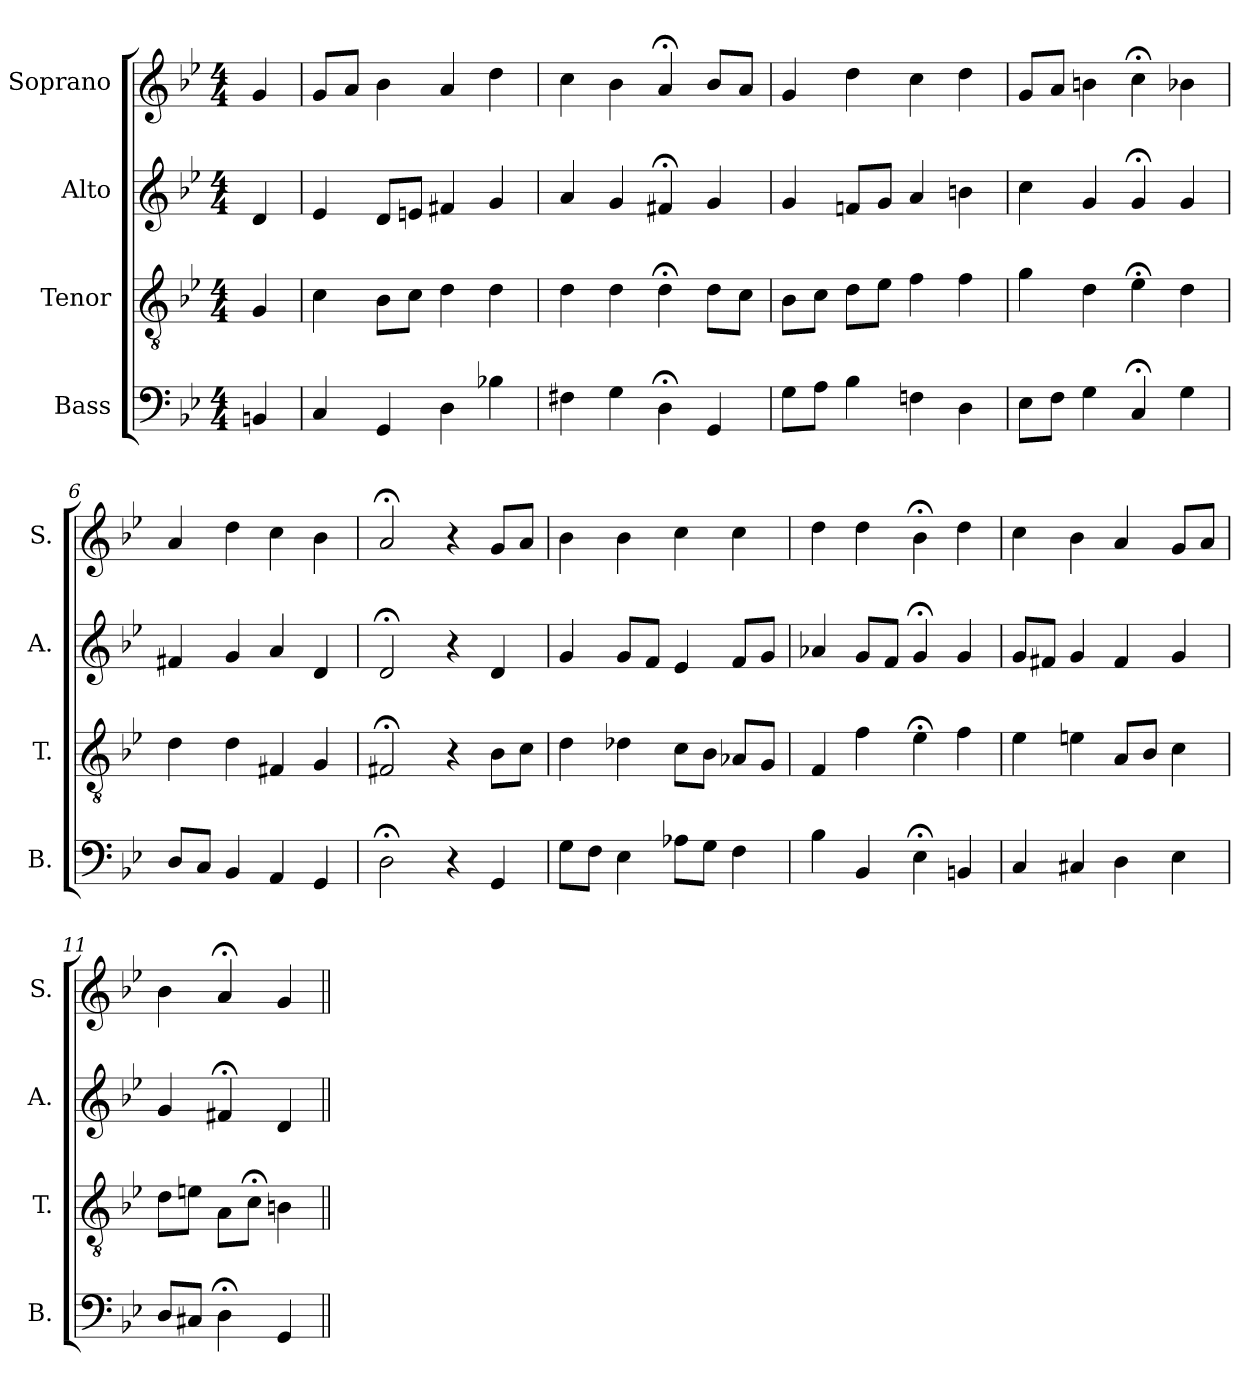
**kern	**kern	**kern	**kern
*part4	*part3	*part2	*part1
*staff4	*staff3	*staff2	*staff1
*I"Bass	*I"Tenor	*I"Alto	*I"Soprano
*I'B.	*I'T.	*I'A.	*I'S.
*clefF4	*clefGv2	*clefG2	*clefG2
*	*ITrd7c12	*	*
*k[b-e-]	*k[b-e-]	*k[b-e-]	*k[b-e-]
*B-:	*B-:	*B-:	*B-:
*M4/4	*M4/4	*M4/4	*M4/4
=1	=1	=1	=1
4BBn/	4GG/	4d/	4g/
=2	=2	=2	=2
4C/	4C\	4e-/	8g/L
.	.	.	8a/J
4GG/	8BB-\L	8d/L	4b-\
.	8C\J	8en/J	.
4D\	4D\	4f#X/	4a/
4B-X\	4D\	4g/	4dd\
=3	=3	=3	=3
4F#X\	4D\	4a/	4cc\
4G\	4D\	4g/	4b-\
4D;<\	4D;<\	4f#X;</	4a;</
4GG/	8D\L	4g/	8b-/L
.	8C\J	.	8a/J
=4	=4	=4	=4
8G\L	8BB-\L	4g/	4g/
8A\J	8C\J	.	.
4B-\	8D\L	8fn/L	4dd\
.	8E-\J	8g/J	.
4Fn\	4F\	4a/	4cc\
4D\	4F\	4bn\	4dd\
=5	=5	=5	=5
8E-\L	4G\	4cc\	8g/L
8F\J	.	.	8a/J
4G\	4D\	4g/	4bn\
4C;</	4E-;<\	4g;</	4cc;<\
4G\	4D\	4g/	4b-X\
!!LO:LB:g=z
=6	=6	=6	=6
8D/L	4D\	4f#X/	4a/
8C/J	.	.	.
4BB-/	4D\	4g/	4dd\
4AA/	4FF#X/	4a/	4cc\
4GG/	4GG/	4d/	4b-\
=7	=7	=7	=7
2D;<\	2FF#X;</	2d;</	2a;</
4r	4r	4r	4r
4GG/	8BB-\L	4d/	8g/L
.	8C\J	.	8a/J
=8	=8	=8	=8
8G\L	4D\	4g/	4b-\
8F\J	.	.	.
4E-\	4D-X\	8g/L	4b-\
.	.	8f/J	.
8A-X\L	8C\L	4e-/	4cc\
8G\J	8BB-\J	.	.
4F\	8AA-X/L	8f/L	4cc\
.	8GG/J	8g/J	.
!!LO:PB:g=z
=9	=9	=9	=9
4B-\	4FF/	4a-X/	4dd\
4BB-/	4F\	8g/L	4dd\
.	.	8f/J	.
4E-;<\	4E-;<\	4g;</	4b-;<\
4BBn/	4F\	4g/	4dd\
=10	=10	=10	=10
4C/	4E-\	8g/L	4cc\
.	.	8f#X/J	.
4C#X/	4En\	4g/	4b-\
4D\	8AA/L	4f#/	4a/
.	8BB-/J	.	.
4E-\	4C\	4g/	8g/L
.	.	.	8a/J
=11	=11	=11	=11
8D/L	8D\L	4g/	4b-\
8C#X/J	8En\J	.	.
4D;<\	8AA\L	4f#X;</	4a;</
.	8C;<\J	.	.
4GG/	4BBn\	4d/	4g/
=||	=||	=||	=||
*-	*-	*-	*-
